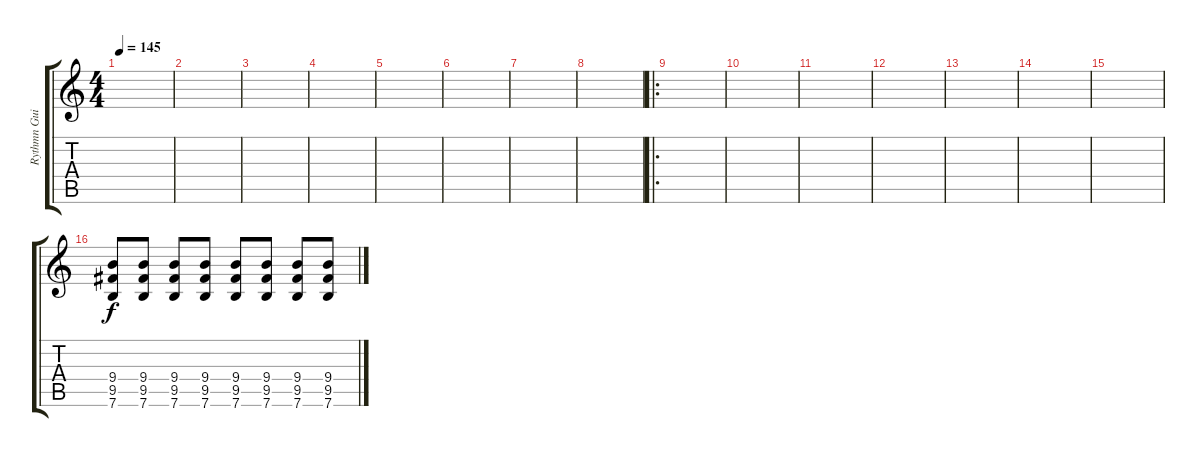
\track ("Rythmn Guitar" "Rythmn Gui") {instrument overdrivenguitar}
\staff {score tabs}
\tuning (E4 B3 G3 D3 A2 E2) {hide}
\ts (4 4)
\tempo 145
\clef g2
\ks c
|
|
|
|
|
|
|
|
\ro
|
|
|
|
|
|
|
(9.4 9.5 7.6).8 (9.4 9.5 7.6).8 (9.4 9.5 7.6).8 (9.4 9.5 7.6).8 (9.4 9.5 7.6).8 (9.4 9.5 7.6).8 (9.4 9.5 7.6).8 (9.4 9.5 7.6).8
